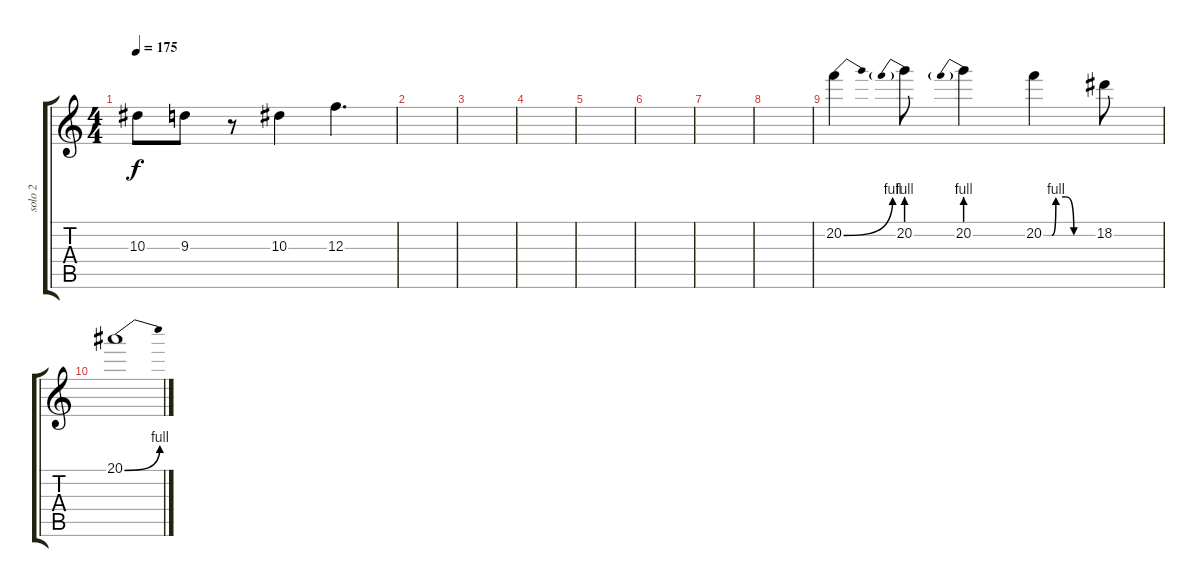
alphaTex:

\track ("solo 2" "solo 2") {instrument overdrivenguitar}
\staff {score tabs}
\tuning (D4 A3 F3 C3 G2 C2) {hide}
\ts (4 4)
\tempo 175
\clef g2
\ks c
10.3.8{dy f} 9.3.8 r.8 10.3.4 12.3.4{d} |
|
|
|
|
|
|
|
20.2{be (bend 0 0 60 4)}.4 20.2{be (prebend 0 4 60 4)}.8 20.2{be (prebend 0 4 60 4)}.4 20.2{be (custom 0 0 10 0 15 4 27 4 37 0 60 0)}.4 18.2.8 |
20.1{be (bend 0 0 60 4)}.1
